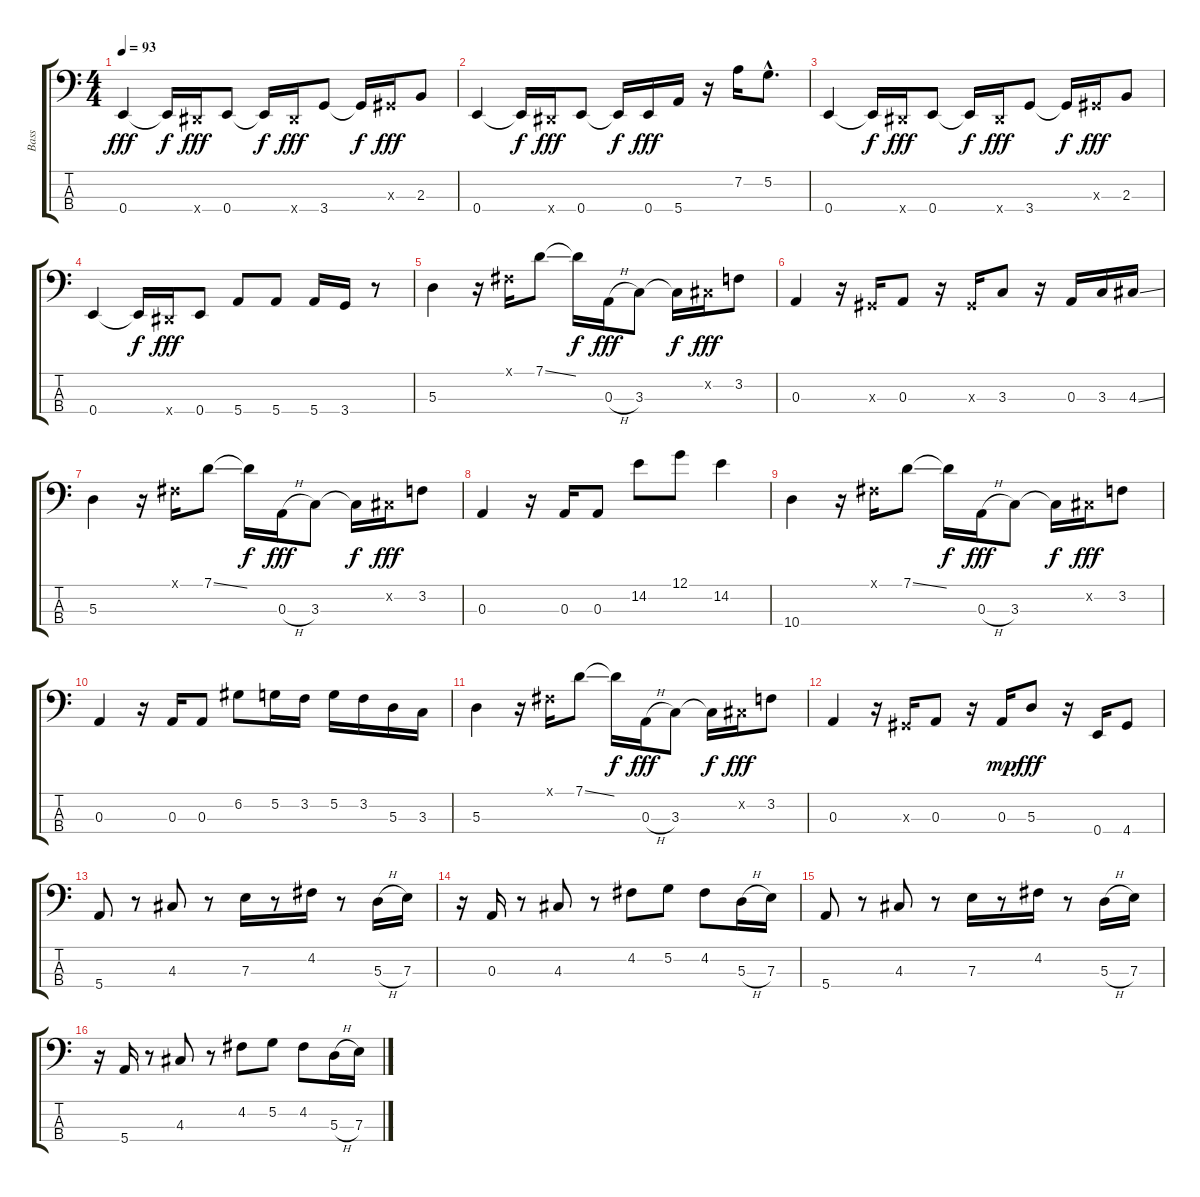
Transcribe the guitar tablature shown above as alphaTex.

\track ("Bass" "Bass") {instrument electricbassfinger}
\staff {score tabs}
\tuning (G2 D2 A1 E1) {hide}
\ts (4 4)
\tempo 93
\clef f4
\ks c
0.4.4{dy fff} 0.4{t}.16{dy f} -1.4{x}.16{dy fff} 0.4.8 0.4{t}.16{dy f} -1.4{x}.16{dy fff} 3.4.8 3.4{t}.16{dy f} -1.3{x}.16{dy fff} 2.3.8 |
0.4.4 0.4{t}.16{dy f} -1.4{x}.16{dy fff} 0.4.8 0.4{t}.16{dy f} 0.4.16{dy fff} 5.4.16 r.16 7.2.16 5.2{hac}.8{d} |
0.4.4 0.4{t}.16{dy f} -1.4{x}.16{dy fff} 0.4.8 0.4{t}.16{dy f} -1.4{x}.16{dy fff} 3.4.8 3.4{t}.16{dy f} -1.3{x}.16{dy fff} 2.3.8 |
0.4.4 0.4{t}.16{dy f} -1.4{x}.16{dy fff} 0.4.8 5.4.8 5.4.8 5.4.16 3.4.16 r.8 |
5.3.4 r.16 -1.1{x}.16 7.1{ss}.8 7.1{t}.16{dy f} 0.3{h}.16{dy fff} 3.3.8 3.3{t}.16{dy f} -1.2{x}.16{dy fff} 3.2.8 |
0.3.4 r.16 -1.3{x}.16 0.3.8 r.16 -1.3{x}.16 3.3.8 r.16 0.3.16 3.3.16 4.3{ss}.16 |
5.3.4 r.16 -1.1{x}.16 7.1{ss}.8 7.1{t}.16{dy f} 0.3{h}.16{dy fff} 3.3.8 3.3{t}.16{dy f} -1.2{x}.16{dy fff} 3.2.8 |
0.3.4 r.16 0.3.16 0.3.8 14.2.8 12.1.8 14.2.4 |
10.4.4 r.16 -1.1{x}.16 7.1{ss}.8 7.1{t}.16{dy f} 0.3{h}.16{dy fff} 3.3.8 3.3{t}.16{dy f} -1.2{x}.16{dy fff} 3.2.8 |
0.3.4 r.16 0.3.16 0.3.8 6.2.8 5.2.16 3.2.16 5.2.16 3.2.16 5.3.16 3.3.16 |
5.3.4 r.16 -1.1{x}.16 7.1{ss}.8 7.1{t}.16{dy f} 0.3{h}.16{dy fff} 3.3.8 3.3{t}.16{dy f} -1.2{x}.16{dy fff} 3.2.8 |
0.3.4 r.16 -1.3{x}.16 0.3.8 r.16 0.3.16{dy mp} 5.3.8{dy fff} r.16 0.4.16 4.4.8 |
5.4.8 r.8 4.3.8 r.8 7.3.16 r.8 4.2.16 r.8 5.3{h}.16 7.3.16 |
r.16 0.3.16 r.8 4.3.8 r.8 4.2.8 5.2.8 4.2.8 5.3{h}.16 7.3.16 |
5.4.8 r.8 4.3.8 r.8 7.3.16 r.8 4.2.16 r.8 5.3{h}.16 7.3.16 |
r.16 5.4.16 r.8 4.3.8 r.8 4.2.8 5.2.8 4.2.8 5.3{h}.16 7.3.16
